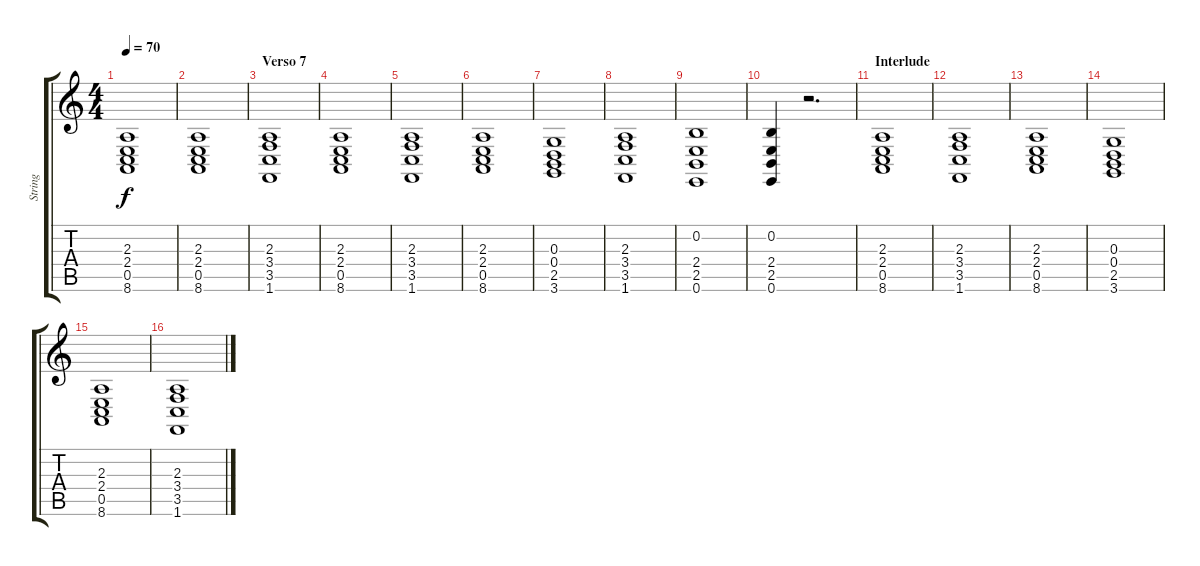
\track ("String" "String") {instrument stringensemble1}
\staff {score tabs}
\tuning (E4 B3 G3 D3 A2 E2) {hide}
\ts (4 4)
\tempo 70
\clef g2
\ks c
(2.3 2.4 0.5 8.6).1{dy f} |
(2.3 2.4 0.5 8.6).1 |
\section ("" "Verso 7")
(2.3 3.4 3.5 1.6).1 |
(2.3 2.4 0.5 8.6).1 |
(2.3 3.4 3.5 1.6).1 |
(2.3 2.4 0.5 8.6).1 |
(0.3 0.4 2.5 3.6).1 |
(2.3 3.4 3.5 1.6).1 |
(0.2 2.4 2.5 0.6).1 |
(0.2 2.4 2.5 0.6).4 r.2{d} |
\section ("" "Interlude")
(2.3 2.4 0.5 8.6).1 |
(2.3 3.4 3.5 1.6).1 |
(2.3 2.4 0.5 8.6).1 |
(0.3 0.4 2.5 3.6).1 |
(2.3 2.4 0.5 8.6).1 |
(2.3 3.4 3.5 1.6).1
